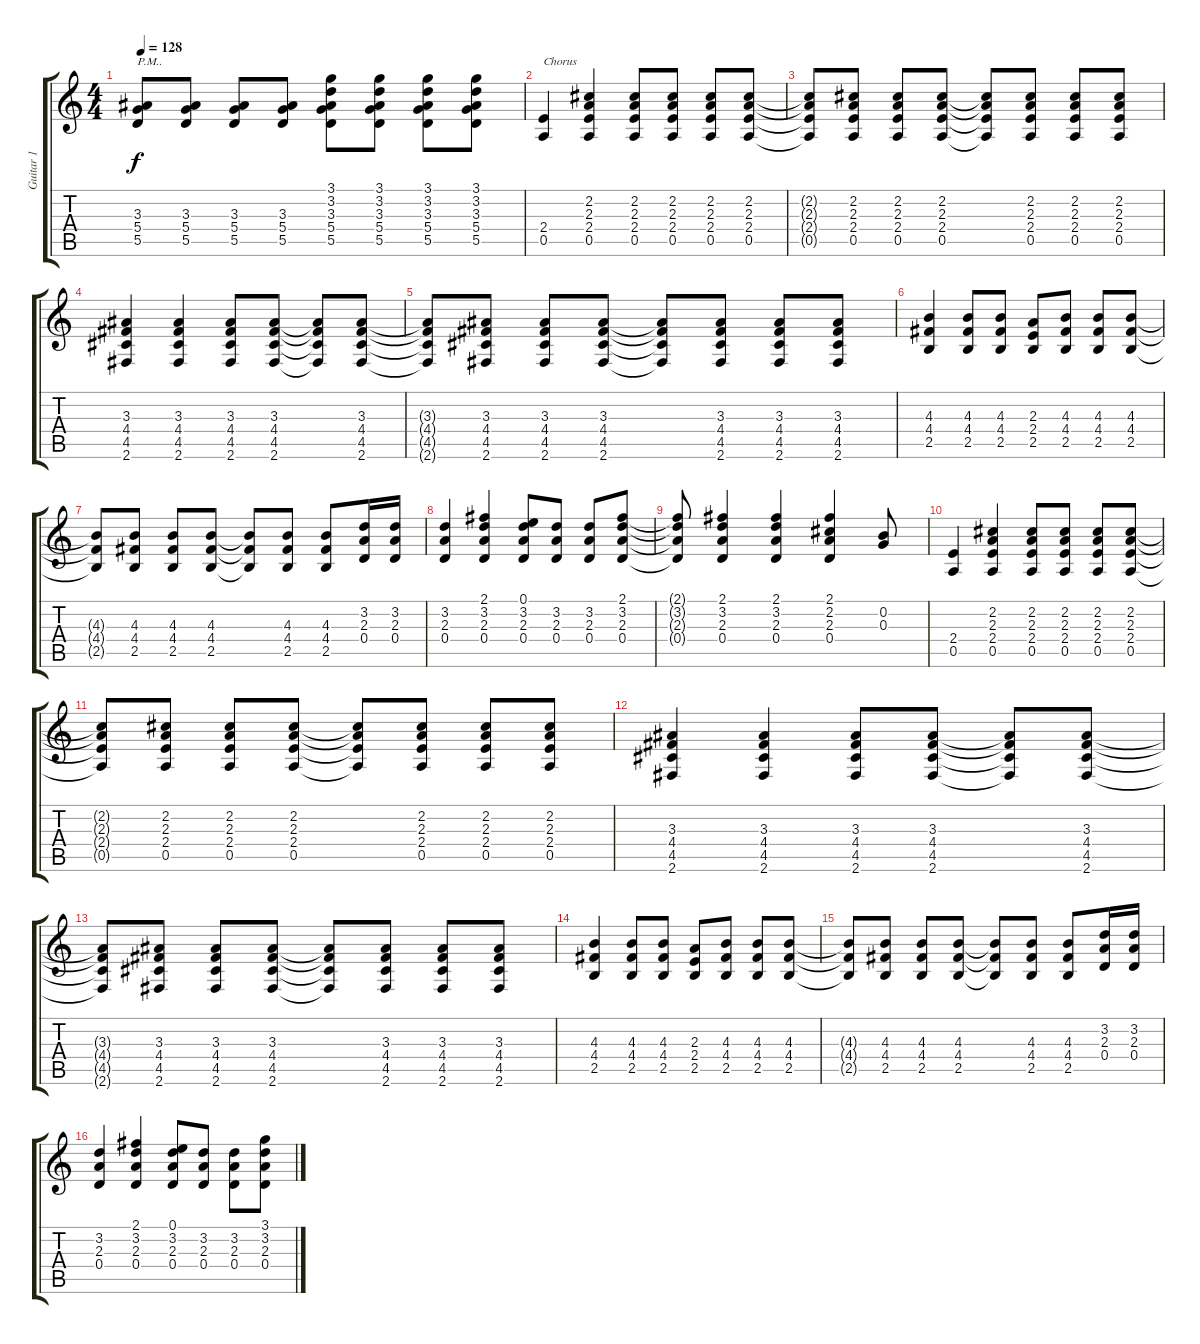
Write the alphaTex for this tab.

\track ("Guitar 1" "Guitar 1") {instrument overdrivenguitar}
\staff {score tabs}
\tuning (E4 B3 G3 D3 A2 E2) {hide}
\ts (4 4)
\tempo 128
\clef g2
\ks c
(3.3 5.4 5.5).8{txt "P.M.." dy f} (3.3 5.4 5.5).8 (3.3 5.4 5.5).8 (3.3 5.4 5.5).8 (3.1 3.2 3.3 5.4 5.5).8 (3.1 3.2 3.3 5.4 5.5).8 (3.1 3.2 3.3 5.4 5.5).8 (3.1 3.2 3.3 5.4 5.5).8 |
(2.4 0.5).4{txt "Chorus"} (2.2 2.3 2.4 0.5).4 (2.2 2.3 2.4 0.5).8 (2.2 2.3 2.4 0.5).8 (2.2 2.3 2.4 0.5).8 (2.2 2.3 2.4 0.5).8 |
(2.2{t} 2.3{t} 2.4{t} 0.5{t}).8 (2.2 2.3 2.4 0.5).8 (2.2 2.3 2.4 0.5).8 (2.2 2.3 2.4 0.5).8 (2.2{t} 2.3{t} 2.4{t} 0.5{t}).8 (2.2 2.3 2.4 0.5).8 (2.2 2.3 2.4 0.5).8 (2.2 2.3 2.4 0.5).8 |
(3.3 4.4 4.5 2.6).4 (3.3 4.4 4.5 2.6).4 (3.3 4.4 4.5 2.6).8 (3.3 4.4 4.5 2.6).8 (3.3{t} 4.4{t} 4.5{t} 2.6{t}).8 (3.3 4.4 4.5 2.6).8 |
(3.3{t} 4.4{t} 4.5{t} 2.6{t}).8 (3.3 4.4 4.5 2.6).8 (3.3 4.4 4.5 2.6).8 (3.3 4.4 4.5 2.6).8 (3.3{t} 4.4{t} 4.5{t} 2.6{t}).8 (3.3 4.4 4.5 2.6).8 (3.3 4.4 4.5 2.6).8 (3.3 4.4 4.5 2.6).8 |
(4.3 4.4 2.5).4 (4.3 4.4 2.5).8 (4.3 4.4 2.5).8 (2.3 2.4 2.5).8 (4.3 4.4 2.5).8 (4.3 4.4 2.5).8 (4.3 4.4 2.5).8 |
(4.3{t} 4.4{t} 2.5{t}).8 (4.3 4.4 2.5).8 (4.3 4.4 2.5).8 (4.3 4.4 2.5).8 (4.3{t} 4.4{t} 2.5{t}).8 (4.3 4.4 2.5).8 (4.3 4.4 2.5).8 (3.2 2.3 0.4).16 (3.2 2.3 0.4).16 |
(3.2 2.3 0.4).4 (2.1 3.2 2.3 0.4).4 (0.1 3.2 2.3 0.4).8 (3.2 2.3 0.4).8 (3.2 2.3 0.4).8 (2.1 3.2 2.3 0.4).8 |
(2.1{t} 3.2{t} 2.3{t} 0.4{t}).8 (2.1 3.2 2.3 0.4).4 (2.1 3.2 2.3 0.4).4 (2.1 2.2 2.3 0.4).4 (0.2 0.3).8 |
(2.4 0.5).4 (2.2 2.3 2.4 0.5).4 (2.2 2.3 2.4 0.5).8 (2.2 2.3 2.4 0.5).8 (2.2 2.3 2.4 0.5).8 (2.2 2.3 2.4 0.5).8 |
(2.2{t} 2.3{t} 2.4{t} 0.5{t}).8 (2.2 2.3 2.4 0.5).8 (2.2 2.3 2.4 0.5).8 (2.2 2.3 2.4 0.5).8 (2.2{t} 2.3{t} 2.4{t} 0.5{t}).8 (2.2 2.3 2.4 0.5).8 (2.2 2.3 2.4 0.5).8 (2.2 2.3 2.4 0.5).8 |
(3.3 4.4 4.5 2.6).4 (3.3 4.4 4.5 2.6).4 (3.3 4.4 4.5 2.6).8 (3.3 4.4 4.5 2.6).8 (3.3{t} 4.4{t} 4.5{t} 2.6{t}).8 (3.3 4.4 4.5 2.6).8 |
(3.3{t} 4.4{t} 4.5{t} 2.6{t}).8 (3.3 4.4 4.5 2.6).8 (3.3 4.4 4.5 2.6).8 (3.3 4.4 4.5 2.6).8 (3.3{t} 4.4{t} 4.5{t} 2.6{t}).8 (3.3 4.4 4.5 2.6).8 (3.3 4.4 4.5 2.6).8 (3.3 4.4 4.5 2.6).8 |
(4.3 4.4 2.5).4 (4.3 4.4 2.5).8 (4.3 4.4 2.5).8 (2.3 2.4 2.5).8 (4.3 4.4 2.5).8 (4.3 4.4 2.5).8 (4.3 4.4 2.5).8 |
(4.3{t} 4.4{t} 2.5{t}).8 (4.3 4.4 2.5).8 (4.3 4.4 2.5).8 (4.3 4.4 2.5).8 (4.3{t} 4.4{t} 2.5{t}).8 (4.3 4.4 2.5).8 (4.3 4.4 2.5).8 (3.2 2.3 0.4).16 (3.2 2.3 0.4).16 |
(3.2 2.3 0.4).4 (2.1 3.2 2.3 0.4).4 (0.1 3.2 2.3 0.4).8 (3.2 2.3 0.4).8 (3.2 2.3 0.4).8 (3.1 3.2 2.3 0.4).8
